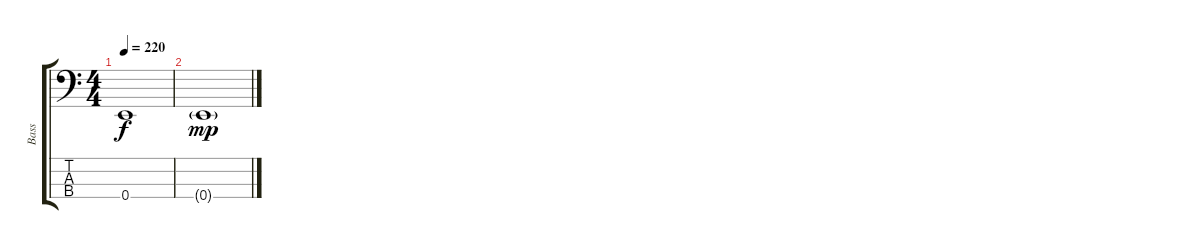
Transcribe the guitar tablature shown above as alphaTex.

\track ("Bass" "Bass") {instrument acousticguitarnylon}
\staff {score tabs}
\tuning (G2 D2 A1 E1) {hide}
\ts (4 4)
\tempo 220
\clef f4
\ks c
0.4.1{dy f} |
0.4{g}.1{dy mp}
